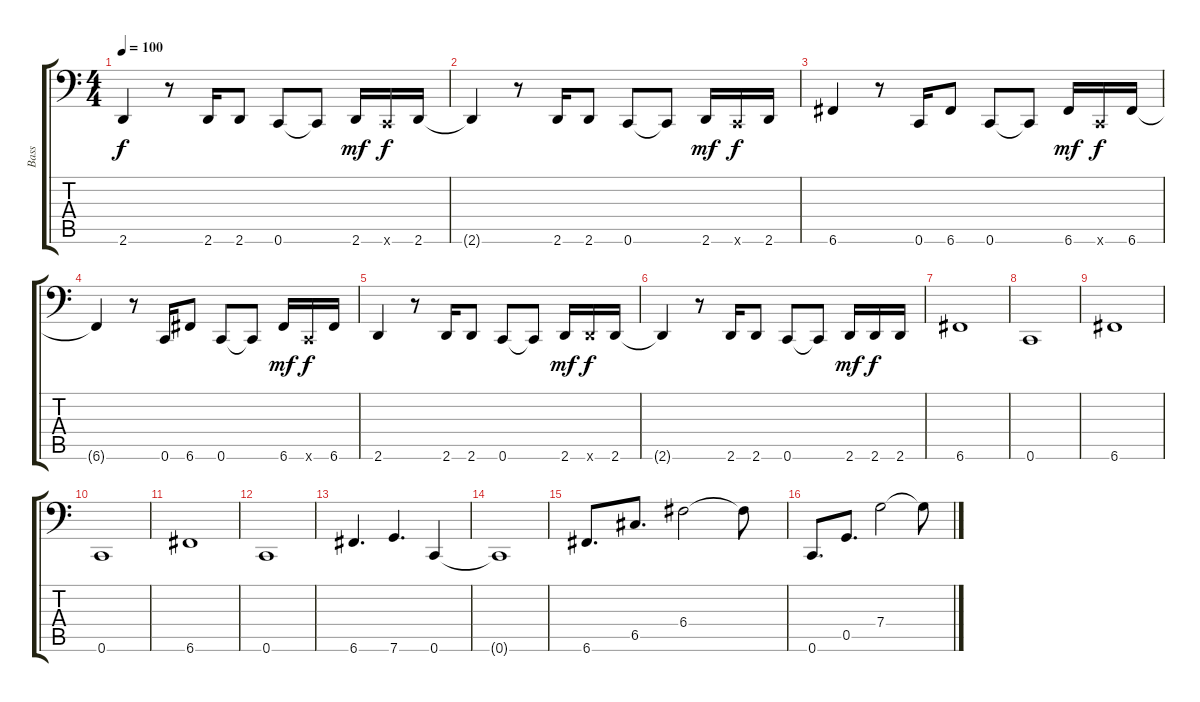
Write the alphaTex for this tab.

\track ("Bass" "Bass") {instrument electricbasspick}
\staff {score tabs}
\tuning (D3 A2 F2 C2 G1 C1) {hide}
\ts (4 4)
\tempo 100
\clef f4
\ks c
2.6.4{dy f} r.8 2.6.16 2.6.8 0.6.8 0.6{t}.8 2.6.16{dy mf} 0.6{x}.16{dy f} 2.6.16 |
2.6{t}.4 r.8 2.6.16 2.6.8 0.6.8 0.6{t}.8 2.6.16{dy mf} 0.6{x}.16{dy f} 2.6.16 |
6.6.4 r.8 0.6.16 6.6.8 0.6.8 0.6{t}.8 6.6.16{dy mf} 0.6{x}.16{dy f} 6.6.16 |
6.6{t}.4 r.8 0.6.16 6.6.8 0.6.8 0.6{t}.8 6.6.16{dy mf} 0.6{x}.16{dy f} 6.6.16 |
2.6.4 r.8 2.6.16 2.6.8 0.6.8 0.6{t}.8 2.6.16{dy mf} 2.6{x}.16{dy f} 2.6.16 |
2.6{t}.4 r.8 2.6.16 2.6.8 0.6.8 0.6{t}.8 2.6.16{dy mf} 2.6.16{dy f} 2.6.16 |
6.6.1 |
0.6.1 |
6.6.1 |
0.6.1 |
6.6.1 |
0.6.1 |
6.6.4{d} 7.6.4{d} 0.6.4 |
0.6{t}.1 |
6.6.8{d} 6.5.8{d} 6.4.2 6.4{t}.8 |
0.6.8{d} 0.5.8{d} 7.4.2 7.4{t}.8
